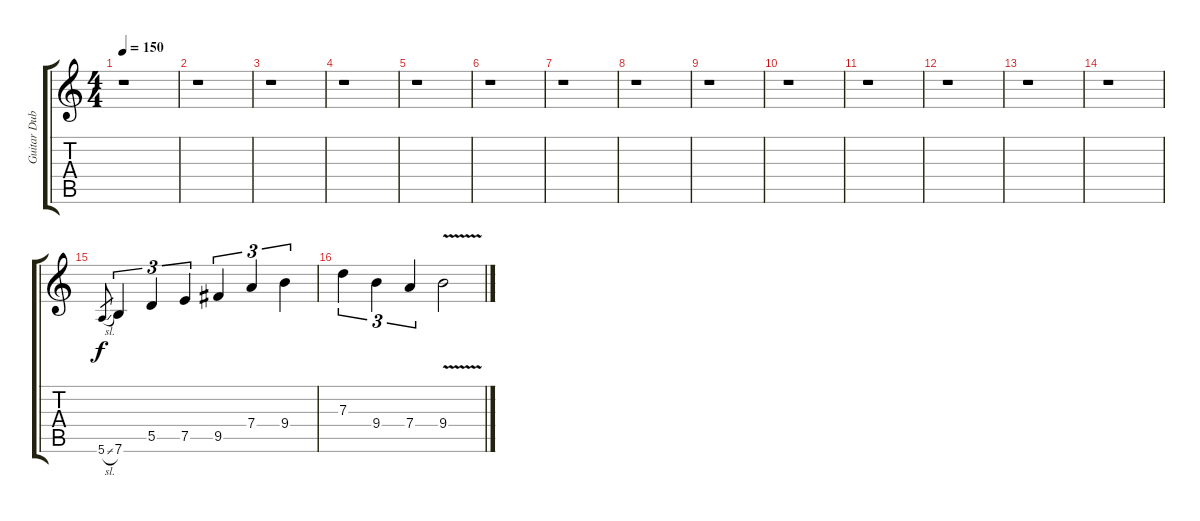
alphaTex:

\track ("Guitar Dubs" "Guitar Dub") {instrument distortionguitar}
\staff {score tabs}
\tuning (E4 B3 G3 D3 A2 E2) {hide}
\ts (4 4)
\tempo 150
\clef g2
\ks c
r.1{dy f} |
r.1 |
r.1 |
r.1 |
r.1 |
r.1 |
r.1 |
r.1 |
r.1 |
r.1 |
r.1 |
r.1 |
r.1 |
r.1 |
5.6{sl}.8{gr} 7.6.4{tu (3 2)} 5.5.4{tu (3 2)} 7.5.4{tu (3 2)} 9.5.4{tu (3 2)} 7.4.4{tu (3 2)} 9.4.4{tu (3 2)} |
7.3.4{tu (3 2)} 9.4.4{tu (3 2)} 7.4.4{tu (3 2)} 9.4{v}.2
